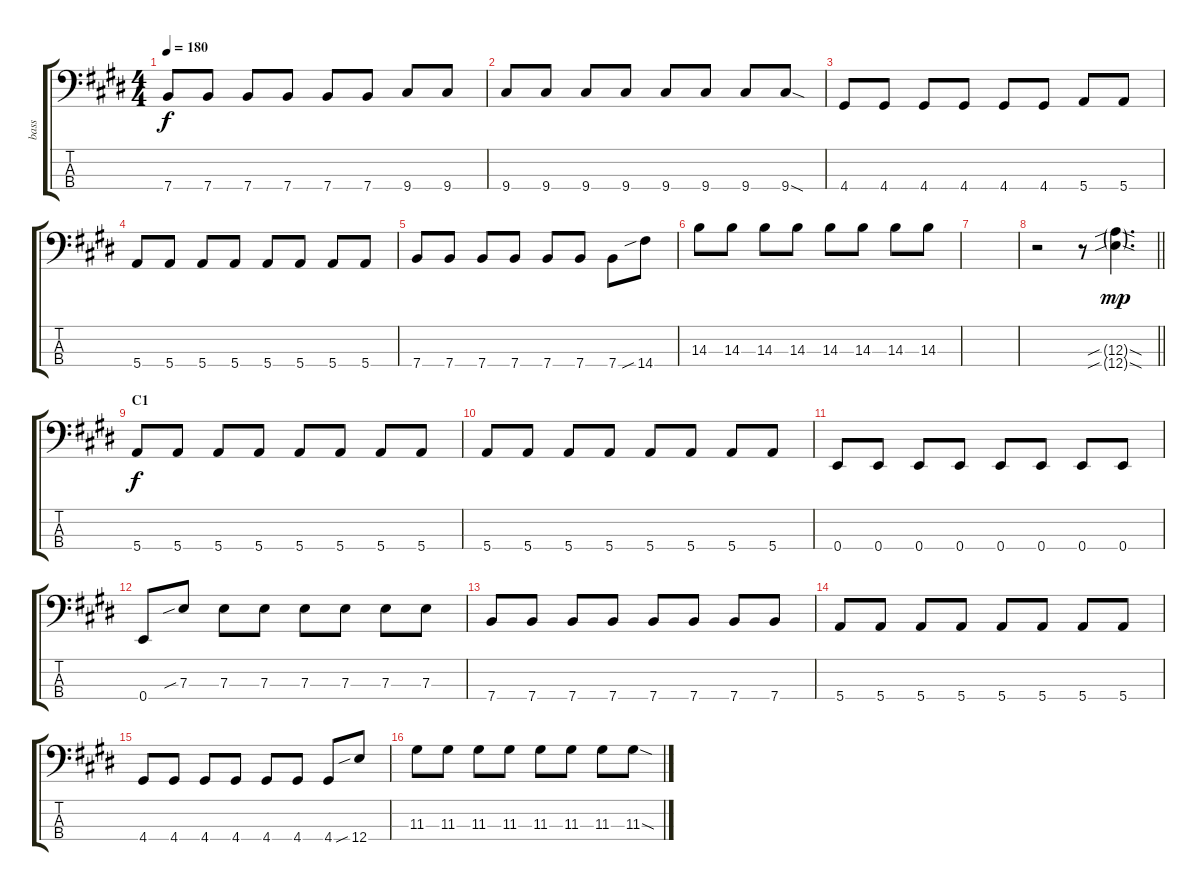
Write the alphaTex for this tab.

\track ("bass" "bass") {instrument electricbasspick}
\staff {score tabs}
\tuning (G2 D2 A1 E1) {hide}
\ts (4 4)
\tempo 180
\clef f4
\ks e
7.4.8{dy f} 7.4.8 7.4.8 7.4.8 7.4.8 7.4.8 9.4.8 9.4.8 |
9.4.8 9.4.8 9.4.8 9.4.8 9.4.8 9.4.8 9.4.8 9.4{sod}.8 |
4.4.8 4.4.8 4.4.8 4.4.8 4.4.8 4.4.8 5.4.8 5.4.8 |
5.4.8 5.4.8 5.4.8 5.4.8 5.4.8 5.4.8 5.4.8 5.4.8 |
7.4.8 7.4.8 7.4.8 7.4.8 7.4.8 7.4.8 7.4.8 14.4{sib}.8 |
14.3.8 14.3.8 14.3.8 14.3.8 14.3.8 14.3.8 14.3.8 14.3.8 |
|
\barLineRight lightlight
r.2 r.8 (12.3{sib sod g} 12.4{sib sod g}).4{d dy mp} |
\section ("" "C1")
5.4.8{dy f} 5.4.8 5.4.8 5.4.8 5.4.8 5.4.8 5.4.8 5.4.8 |
5.4.8 5.4.8 5.4.8 5.4.8 5.4.8 5.4.8 5.4.8 5.4.8 |
0.4.8 0.4.8 0.4.8 0.4.8 0.4.8 0.4.8 0.4.8 0.4.8 |
0.4.8 7.3{sib}.8 7.3.8 7.3.8 7.3.8 7.3.8 7.3.8 7.3.8 |
7.4.8 7.4.8 7.4.8 7.4.8 7.4.8 7.4.8 7.4.8 7.4.8 |
5.4.8 5.4.8 5.4.8 5.4.8 5.4.8 5.4.8 5.4.8 5.4.8 |
4.4.8 4.4.8 4.4.8 4.4.8 4.4.8 4.4.8 4.4.8 12.4{sib}.8 |
11.3.8 11.3.8 11.3.8 11.3.8 11.3.8 11.3.8 11.3.8 11.3{sod}.8
